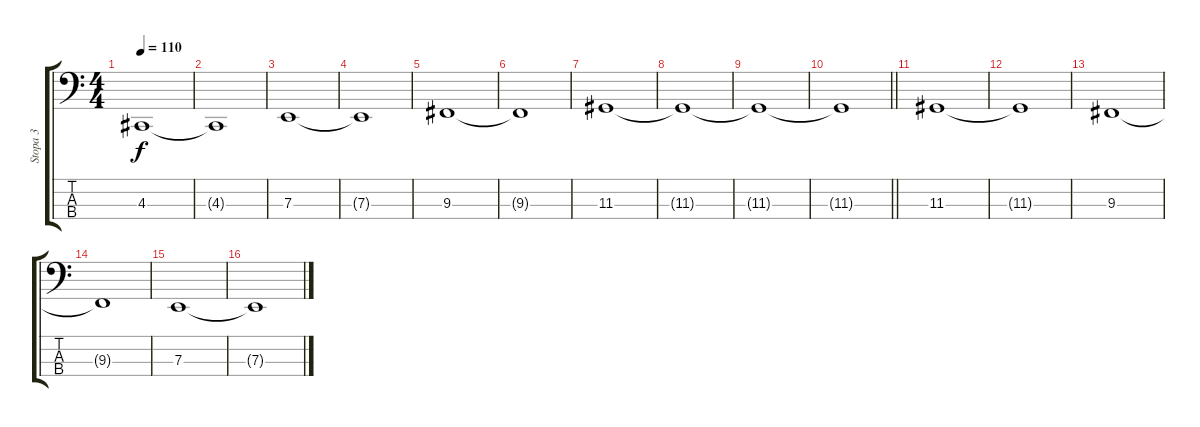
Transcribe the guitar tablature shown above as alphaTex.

\track ("Stopa 3" "Stopa 3") {instrument synthstrings1}
\staff {score tabs}
\tuning (G2 D2 A1 E1) {hide}
\ts (4 4)
\tempo 110
\clef f4
\ks c
4.3.1{dy f} |
4.3{t}.1 |
7.3.1 |
7.3{t}.1 |
9.3.1 |
9.3{t}.1 |
11.3.1 |
11.3{t}.1 |
11.3{t}.1 |
\barLineRight lightlight
11.3{t}.1 |
\section ("" "")
11.3.1 |
11.3{t}.1 |
9.3.1 |
9.3{t}.1 |
7.3.1 |
7.3{t}.1
